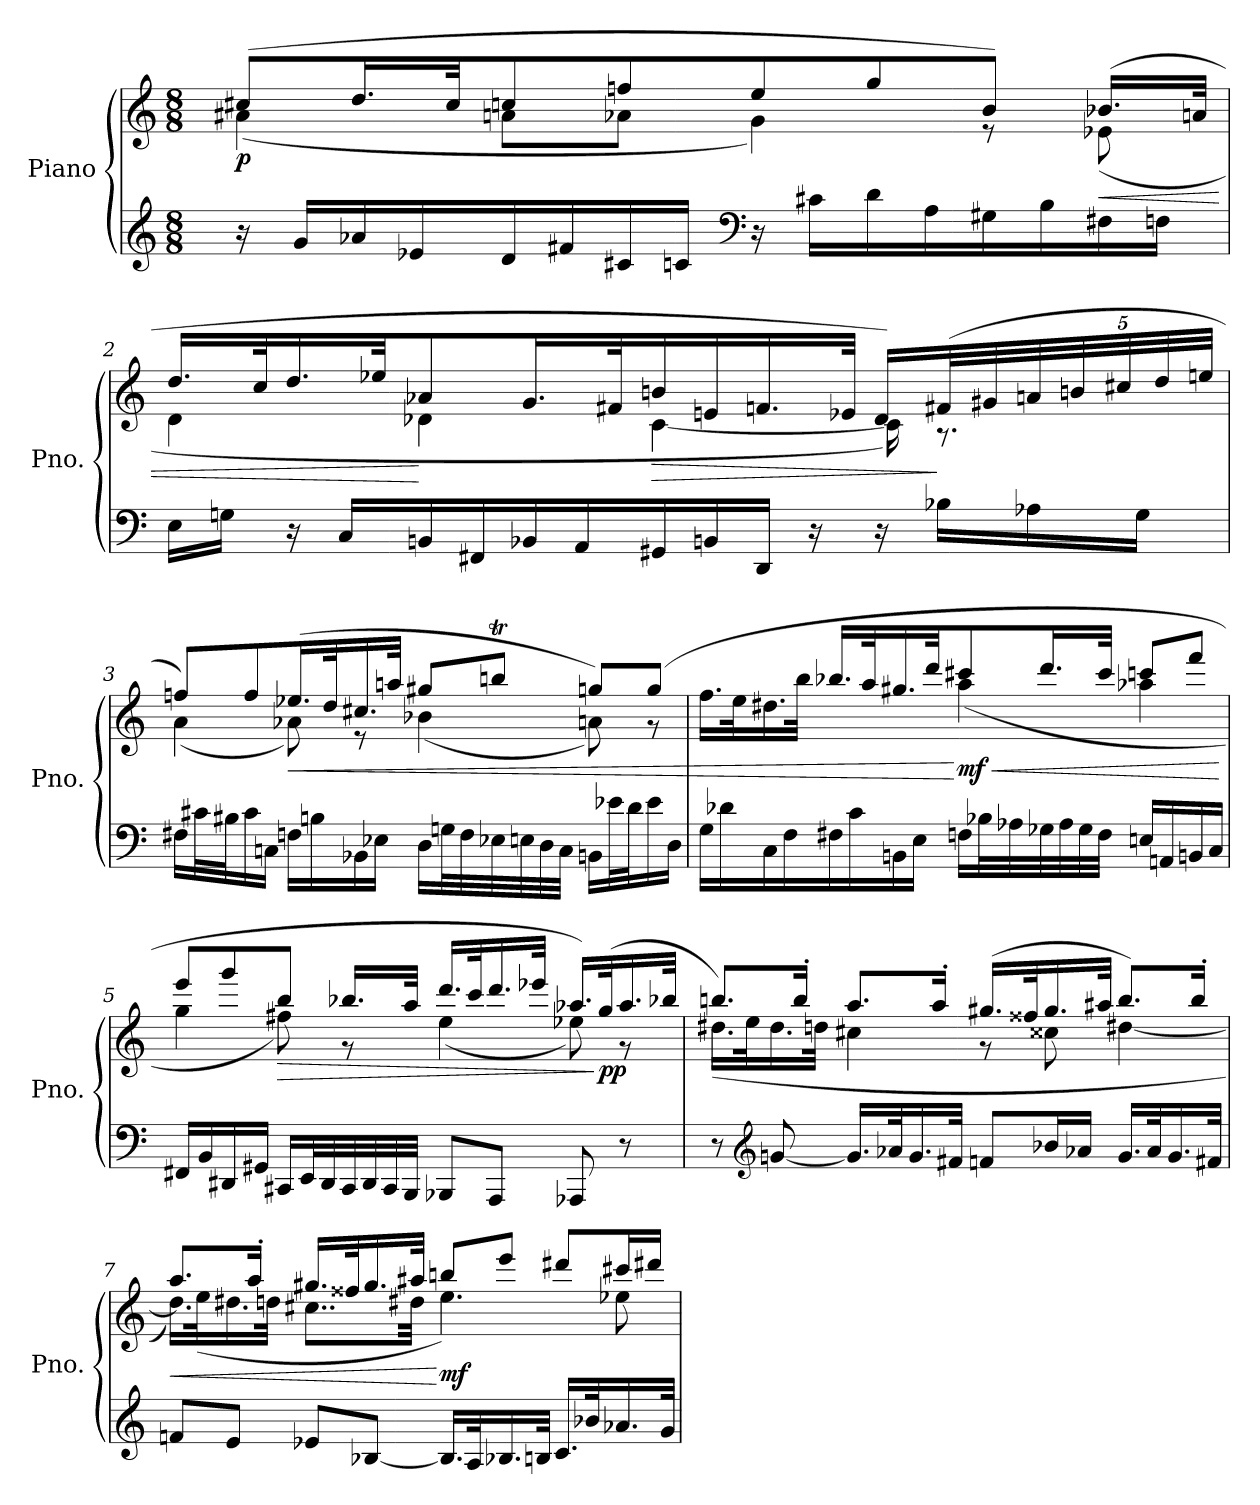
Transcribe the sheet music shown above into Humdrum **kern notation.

**kern	**kern	**dynam
*part1	*part1	*part1
*staff2	*staff1	*staff1/2
*I"Piano	*	*
*I'Pno.	*	*
*clefG2	*clefG2	*
*k[]	*k[]	*
*M8/8	*M8/8	*
*MM50	*MM50	*
=1	=1	=1
*	*^	*
!	!	!	!LO:DY:b
16r	(>8cc#X/L	(<4a#X\	p
16g/LL	.	.	.
16a-X/	16.dd/L	.	.
16e-X/	.	.	.
.	32cc#/JK	.	.
16d/	8ccn/	8an\L	.
16f#X/	.	.	.
16c#X/	8ffn/	8a-X\J	.
16cn/JJ	.	.	.
*clefF4	*	*	*
16r	8ee/	4g\)	.
16c#X\LL	.	.	.
16d\	8gg/	.	.
16A\	.	.	.
16G#X\	8b/J)	8r	.
16B\	.	.	.
!	!	!	!LO:HP:b
16F#X\	(>16.b-X/LL	(<8e-X\	<
16Fn\JJ	.	.	.
.	32an/JJk	.	.
=2	=2	=2	=2
16E\LL	16.dd/LL	4d\	.
16Gn\JJ	.	.	.
.	32cc/K	.	.
16r	16.dd/	.	.
16C/LL	.	.	.
.	32ee-X/JK	.	.
16BBn/	8a-X/	4d-X\	[
16FF#X/	.	.	.
16BB-X/	16.g/L	.	.
16AA/	.	.	.
.	32f#X/K	.	.
!	!	!	!LO:HP:b
16GG#X/	16bn/	[4c\	>
16BBn/	16en/	.	.
16DD/JJ	16.fn/	.	.
16r	.	.	.
.	32e-X/JJk	.	.
16r	16d-/LL)	16c\])	.
16B-X\LL	(>32f#X/L	8.r	]
.	32g#X/	.	.
*	*Xbrackettup	*	*
16A-X\	40an/	.	.
.	40bn/	.	.
.	40cc#X/	.	.
16G\JJ	.	.	.
.	40dd/	.	.
.	40een/JJJ	.	.
!!LO:LB:g=z	!!
=3	=3	=3	=3
16F#X\LL	8ffn/L)	(<4a\	.
32c#X\L	.	.	.
32B#X\J	.	.	.
16c#\	8ff/	.	.
16Cn\JJ	.	.	.
!	!	!	!LO:HP:b
16Fn\LL	(>16.ee-X/L	8a-X\)	<
16Bn\	.	.	.
.	32dd/K	.	.
16BB-X\	16.cc#X/	8r	.
16E-X\JJ	.	.	.
.	32aan/JJk	.	.
16D\LL	8gg#X/L	(<4b-X\	.
32Gn\L	.	.	.
32F\	.	.	.
32E-X\	8bbnt/J	.	.
32En\	.	.	.
32D\	.	.	.
32C\JJJ	.	.	.
16BBn\LL	8ggn/L)	8an\)	.
32e-X\L	.	.	.
32d\J	.	.	.
16e-\	(>8gg/J	8r	.
16D\JJ	.	.	.
=4	=4	=4	=4
16G\LL	16.ff\LL	2ryy	.
16d-X\	.	.	.
.	32ee\K	.	.
16C\	16.dd#X\	.	.
16F\	.	.	.
.	32bb\JJk	.	.
16F#X\	16.bb-X/LL	.	.
16c\	.	.	.
.	32aa/K	.	.
16BBn\	16.gg#X/	.	.
16E\JJ	.	.	.
.	32ddd/JK	.	.
!	!	!	!LO:HP:n=1:b
!	!	!	!LO:DY:n=1:b
16Fn\LL	8ccc#X/	(<4aa\	[ < mf
32B-X\L	.	.	.
32A-X\	.	.	.
32G-X\	16.ddd/L	.	.
32A-\	.	.	.
32G-\	.	.	.
32F\JJJ	32ccc#/JJk	.	.
16En/LL	8cccn/L	4aa-X\	.
16AAn/	.	.	.
16BBn/	8fff/J	.	.
16C/JJ	.	.	.
*	*v	*v	*
.	.	[
!!LO:LB:g=z
=5	=5	=5
*	*^	*
16FF#X/LL	8eee/L	4gg\	.
16BB/	.	.	.
16DD#X/	8ggg/	.	.
16GG#X/JJ	.	.	.
!	!	!	!LO:HP:b
16CC#X/LL	8bb/J	8ff#X\)	>
32EE/L	.	.	.
32DD#/	.	.	.
32CC#/	16.bb-X/LL	8r	.
32DD#/	.	.	.
32CC#/	.	.	.
32BBB/JJJ	32aa/JJk	.	.
8BBB-X/L	16.ddd/LL	(<4ee\	.
.	32ccc/K	.	.
8AAA/J	16.ddd/	.	.
.	32eee-X/JJk	.	.
8AAA-X/	16.aa-X/LL)	8ee-X\)	.
!	!	!	!LO:DY:n=1:b
.	(>32gg/K	.	] pp
8r	16.aa-/	8r	.
.	32bb-X/JJk	.	.
=6	=6	=6	=6
8r	8.bbn/L)	(<16.dd#X\LL	.
.	.	32ee\K	.
*clefG2	*	*	*
[8gn/	.	16.dd#\	.
.	16bb'/Jk	.	.
.	.	32ddn\JJk	.
16.g/LL]	8.aa/L	4cc#X\	.
32a-X/K	.	.	.
16.g/	.	.	.
.	16aa'/Jk	.	.
32f#X/JJk	.	.	.
8fn/L	(>16.gg#X/LL	8r	.
.	32ff##X/K	.	.
16b-X/L	16.gg#/	8cc##X\	.
16a-X/JJ	.	.	.
.	32aa#X/JJk	.	.
16.g/LL	8.bb/L)	[4dd#X\	.
32a-/K	.	.	.
16.g/	.	.	.
.	16bb'/Jk	.	.
32f#X/JJk	.	.	.
!!LO:LB:g=z	!!
=7	=7	=7	=7
!	!	!	!LO:HP:b
8fn/L	8.aa/L	16.dd#\LL])	<
.	.	(<32ee\K	.
8e/J	.	16.dd#X\	.
.	16aa'/Jk	.	.
.	.	32ddn\JJk	.
8e-X/L	16.gg#X/LL	8..cc#X\L	.
.	32ff##X/K	.	.
[8B-X/J	16.gg#/	.	.
.	32aa#X/JJk	32dd#X\Jkk	.
!	!	!	!LO:DY:n=1:b
16.B-/LL]	8bbn/L	4.ee\)	[ mf
32A/K	.	.	.
16.B-X/	8eee/J	.	.
32Bn/JJk	.	.	.
16.c/LL	8ddd#X/L	.	.
32b-X/K	.	.	.
16.a-X/	16ccc#X/L	8ee-X\	.
.	16ddd#X/JJ	.	.
32g/JJk	.	.	.
*	*v	*v	*
=	=	=
*-	*-	*-
